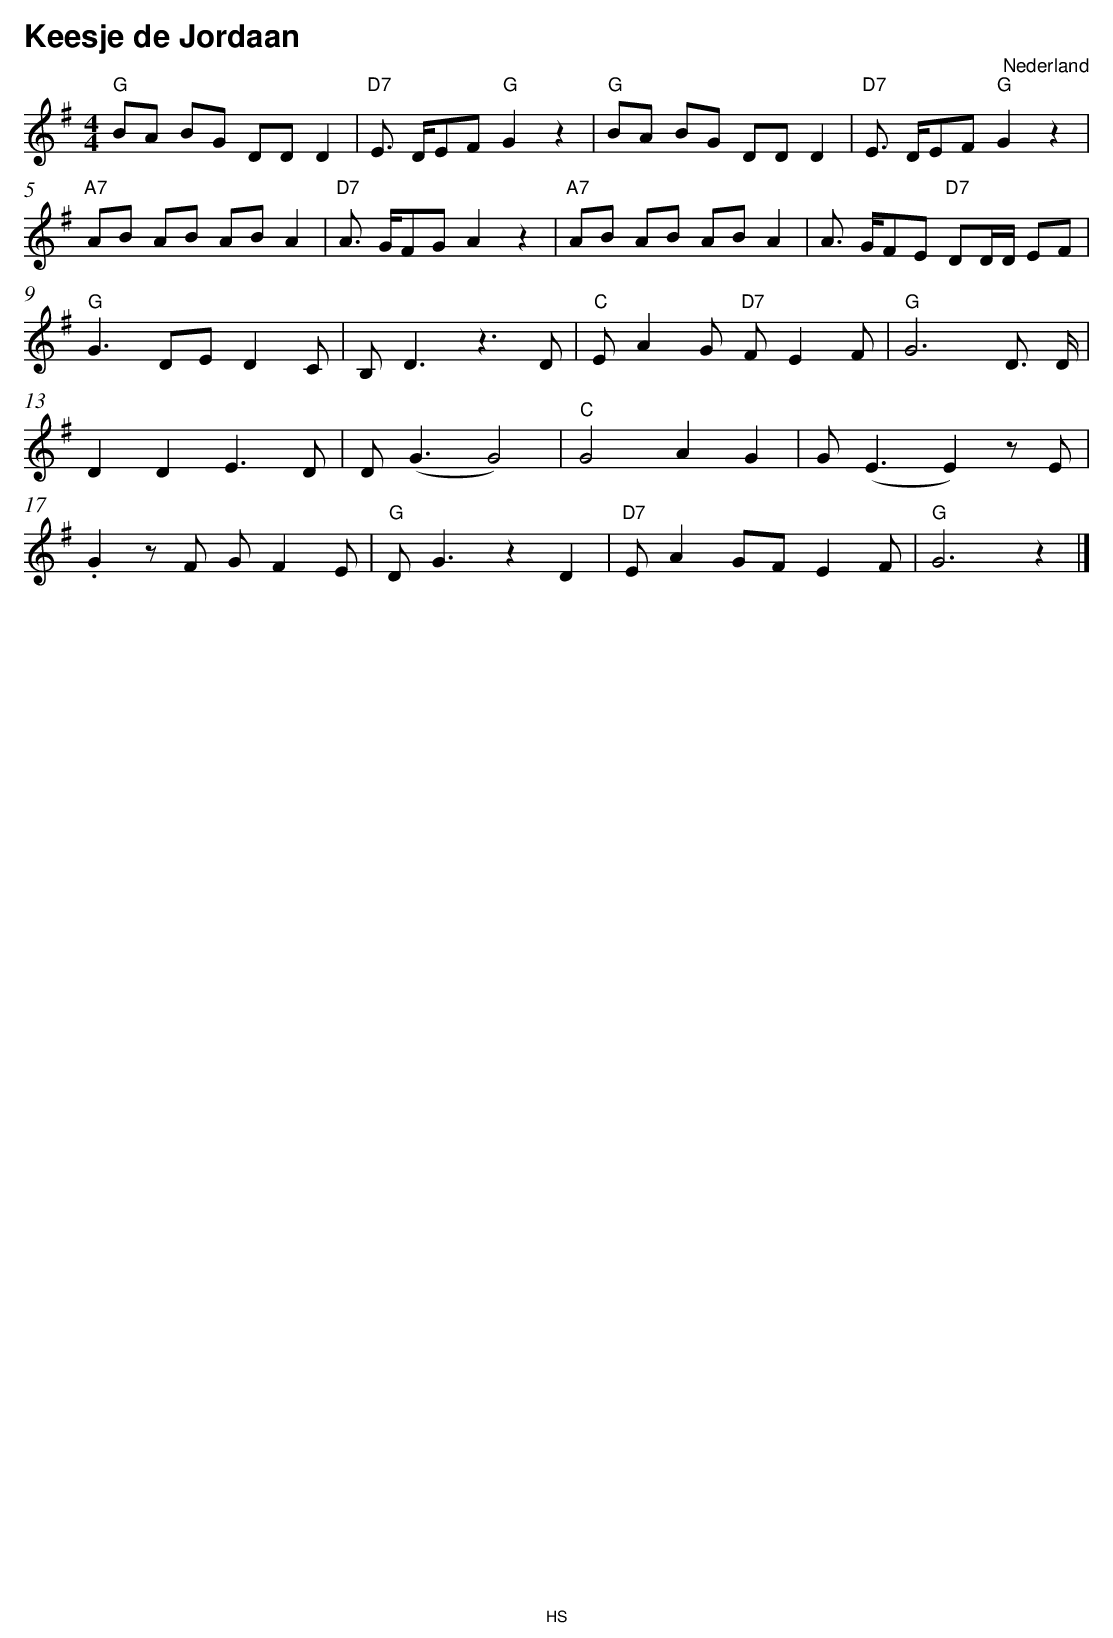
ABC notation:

X:1
T:Keesje de Jordaan
O:Nederland
M:4/4
L:1/8
Q:1/4=
K:G
V:1
"G" BA BG DD D2 |"D7" E3/2 D/EF "G" G2 z2 |"G" BA BG DD D2 |"D7" E3/2 D/EF "G" G2 z2 |
"A7" AB AB AB A2 |"D7" A3/2 G/FG A2 z2 |"A7" AB AB AB A2 |A3/2 G/FE "D7" DD/D/ EF |
"G" G3 DE D2 C|B, D3 z3 D|"C" E A2 G"D7" F E2 F|"G" G6 D3/2 D/|
D2 D2 E3 D|D (G3 G4) |"C" G4 A2 G2 |G(E3 E2) zE |
.G2 zF GF2 E|"G" D G3 z2 D2 |"D7" EA2 GF E2 F|"G" G6 z2 |]
